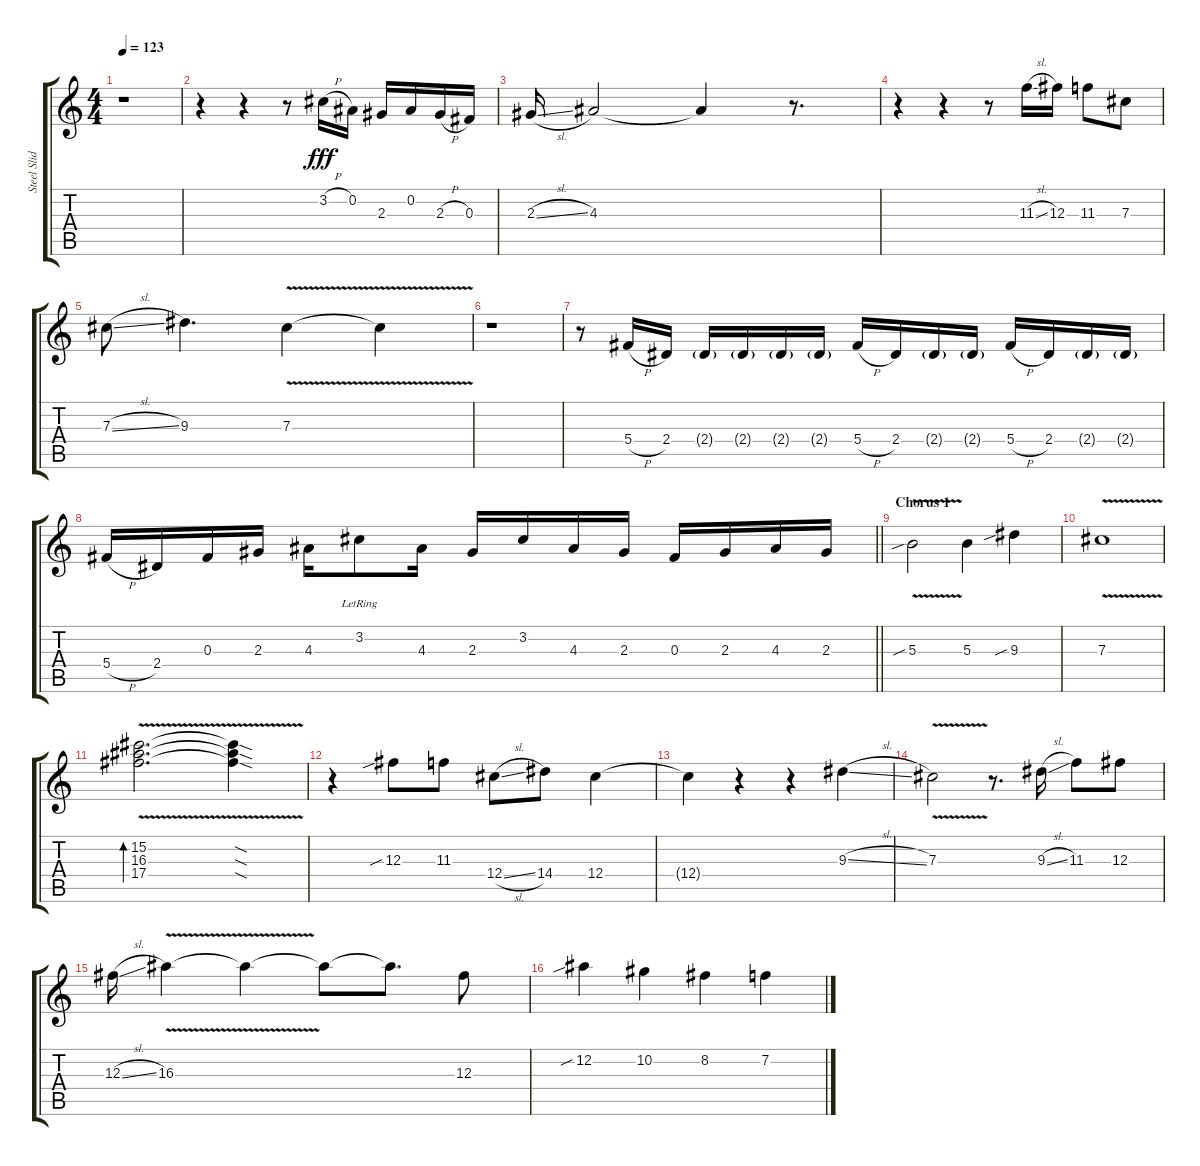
\track ("Steel Slide Guitar" "Steel Slid") {instrument banjo}
\staff {score tabs}
\tuning (Eb4 Bb3 Gb3 Db3 Ab2 Eb2) {hide}
\displaytranspose 12
\ts (4 4)
\tempo 123
\clef g2
\ks c
r.1{dy fff} |
r.4 r.4 r.8 3.2{h}.16 0.2.16 2.3.16 0.2.16 2.3{h}.16 0.3.16 |
2.3{sl}.16 4.3.2 4.3{t}.4 r.8{d} |
r.4 r.4 r.8 11.3{sl}.16 12.3.16 11.3.8 7.3.8 |
7.3{sl}.8 9.3.4{d} 7.3{v}.4 7.3{t}.4 |
r.1 |
r.8 5.4{h}.16 2.4.16 2.4{g}.16 2.4{g}.16 2.4{g}.16 2.4{g}.16 5.4{h}.16 2.4.16 2.4{g}.16 2.4{g}.16 5.4{h}.16 2.4.16 2.4{g}.16 2.4{g}.16 |
\barLineRight lightlight
5.4{h}.16 2.4.16 0.3.16 2.3.16 4.3.16 3.2{lr}.8 4.3.16 2.3.16 3.2.16 4.3.16 2.3.16 0.3.16 2.3.16 4.3.16 2.3.16 |
\section ("" "Chorus 1")
5.3{v sib}.2 5.3.4 9.3{sib}.4 |
7.3{v}.1 |
(15.2{v} 16.3{v} 17.4{v}).2{d bd 240} (15.2{sod t} 16.3{sod t} 17.4{sod t}).4 |
r.4 12.3{sib}.8 11.3.8 12.4{sl}.8 14.4.8 12.4.4 |
12.4{t}.4 r.4 r.4 9.3{sl}.4 |
7.3{v}.2 r.8{d} 9.3{sl}.16 11.3.8 12.3.8 |
12.3{sl}.16 16.3{v}.4 16.3{t}.4 16.3{t}.8 16.3{t}.8{d} 12.3.8 |
12.2{sib}.4 10.2.4 8.2.4 7.2.4
